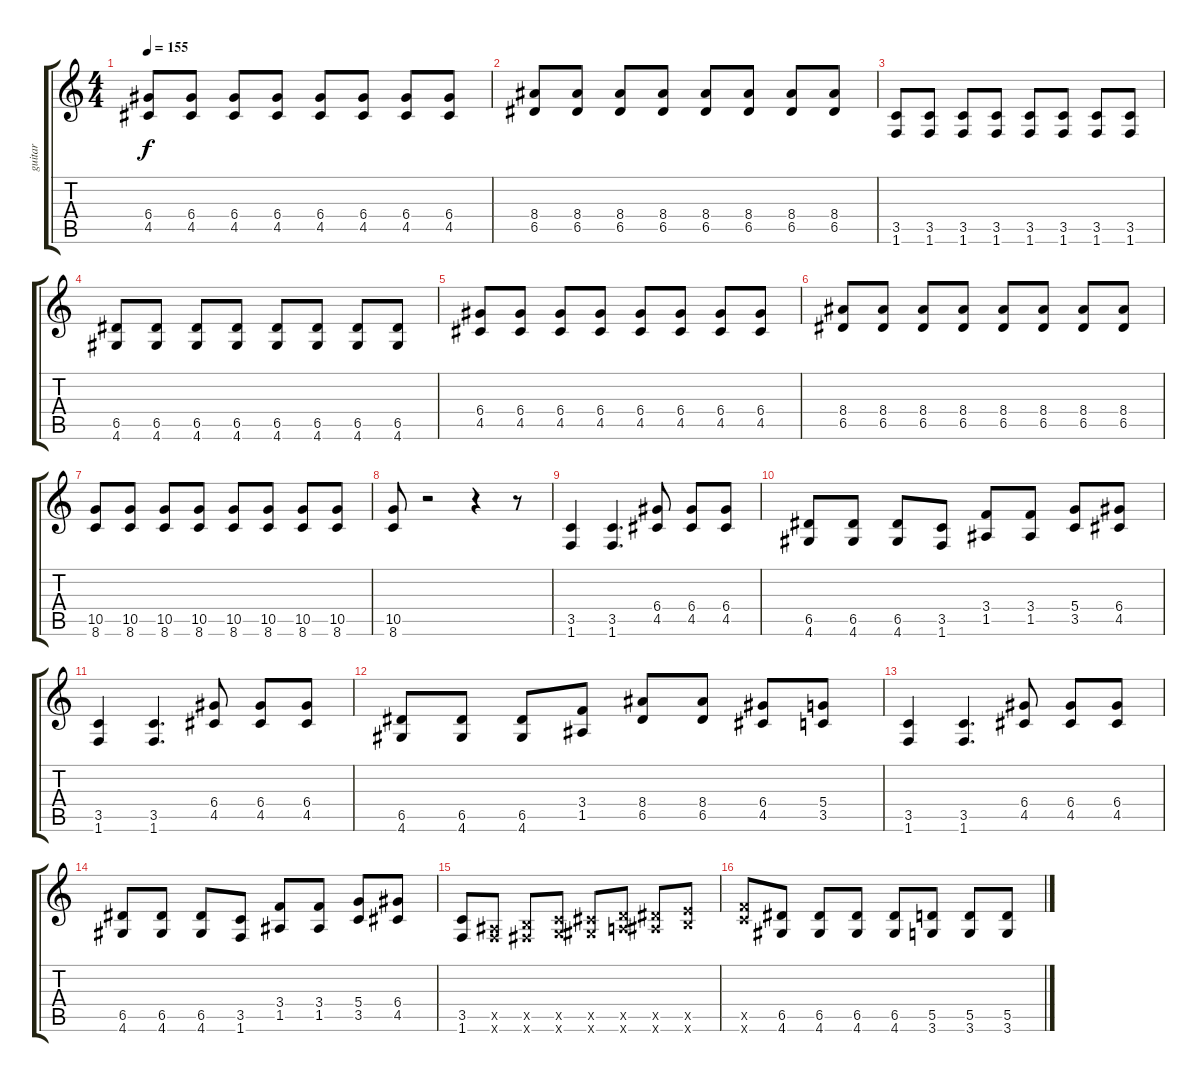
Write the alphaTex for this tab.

\track ("guitar" "guitar") {instrument distortionguitar}
\staff {score tabs}
\tuning (E4 B3 G3 D3 A2 E2) {hide}
\ts (4 4)
\tempo 155
\clef g2
\ks c
(6.4 4.5).8{dy f} (6.4 4.5).8 (6.4 4.5).8 (6.4 4.5).8 (6.4 4.5).8 (6.4 4.5).8 (6.4 4.5).8 (6.4 4.5).8 |
(8.4 6.5).8 (8.4 6.5).8 (8.4 6.5).8 (8.4 6.5).8 (8.4 6.5).8 (8.4 6.5).8 (8.4 6.5).8 (8.4 6.5).8 |
(3.5 1.6).8 (3.5 1.6).8 (3.5 1.6).8 (3.5 1.6).8 (3.5 1.6).8 (3.5 1.6).8 (3.5 1.6).8 (3.5 1.6).8 |
(6.5 4.6).8 (6.5 4.6).8 (6.5 4.6).8 (6.5 4.6).8 (6.5 4.6).8 (6.5 4.6).8 (6.5 4.6).8 (6.5 4.6).8 |
(6.4 4.5).8 (6.4 4.5).8 (6.4 4.5).8 (6.4 4.5).8 (6.4 4.5).8 (6.4 4.5).8 (6.4 4.5).8 (6.4 4.5).8 |
(8.4 6.5).8 (8.4 6.5).8 (8.4 6.5).8 (8.4 6.5).8 (8.4 6.5).8 (8.4 6.5).8 (8.4 6.5).8 (8.4 6.5).8 |
(10.5 8.6).8 (10.5 8.6).8 (10.5 8.6).8 (10.5 8.6).8 (10.5 8.6).8 (10.5 8.6).8 (10.5 8.6).8 (10.5 8.6).8 |
(10.5 8.6).8 r.2 r.4 r.8 |
(3.5 1.6).4 (3.5 1.6).4{d} (6.4 4.5).8 (6.4 4.5).8 (6.4 4.5).8 |
(6.5 4.6).8 (6.5 4.6).8 (6.5 4.6).8 (3.5 1.6).8 (3.4 1.5).8 (3.4 1.5).8 (5.4 3.5).8 (6.4 4.5).8 |
(3.5 1.6).4 (3.5 1.6).4{d} (6.4 4.5).8 (6.4 4.5).8 (6.4 4.5).8 |
(6.5 4.6).8 (6.5 4.6).8 (6.5 4.6).8 (3.4 1.5).8 (8.4 6.5).8 (8.4 6.5).8 (6.4 4.5).8 (5.4 3.5).8 |
(3.5 1.6).4 (3.5 1.6).4{d} (6.4 4.5).8 (6.4 4.5).8 (6.4 4.5).8 |
(6.5 4.6).8 (6.5 4.6).8 (6.5 4.6).8 (3.5 1.6).8 (3.4 1.5).8 (3.4 1.5).8 (5.4 3.5).8 (6.4 4.5).8 |
(3.5 1.6).8 (1.5{x} 1.6{x}).8 (2.5{x} 2.6{x}).8 (3.5{x} 3.6{x}).8 (4.5{x} 4.6{x}).8 (5.5{x} 5.6{x}).8 (6.5{x} 6.6{x}).8 (7.5{x} 7.6{x}).8 |
(8.5{x} 8.6{x}).8 (6.5 4.6).8 (6.5 4.6).8 (6.5 4.6).8 (6.5 4.6).8 (5.5 3.6).8 (5.5 3.6).8 (5.5 3.6).8
